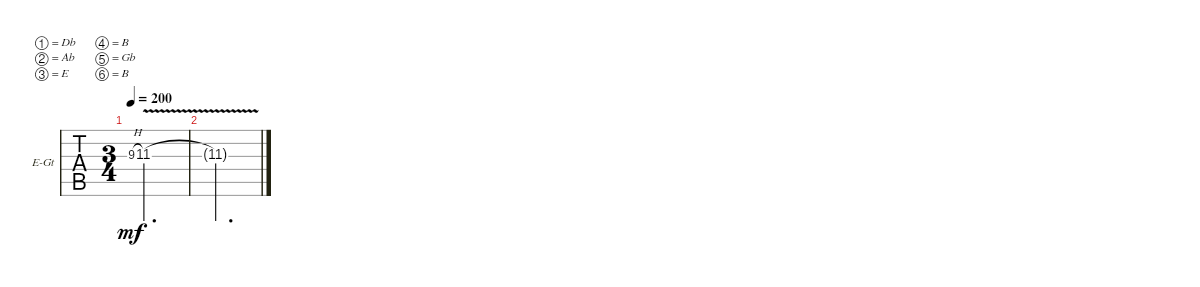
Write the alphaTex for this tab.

\bracketExtendMode groupsimilarinstruments
\firstSystemTrackNameOrientation horizontal
\otherSystemsTrackNameOrientation horizontal
\track ("Electric Guitar" "E-Gt") {instrument distortionguitar}
\staff {tabs}
\tuning (Db4 Ab3 E3 B2 Gb2 B1)
\ts (3 4)
\tempo 200
\clef g2
\ks c
9.3{h}.8{gr dy mf} 11.3{v}.2{d} |
11.3{v t}.2{d}
